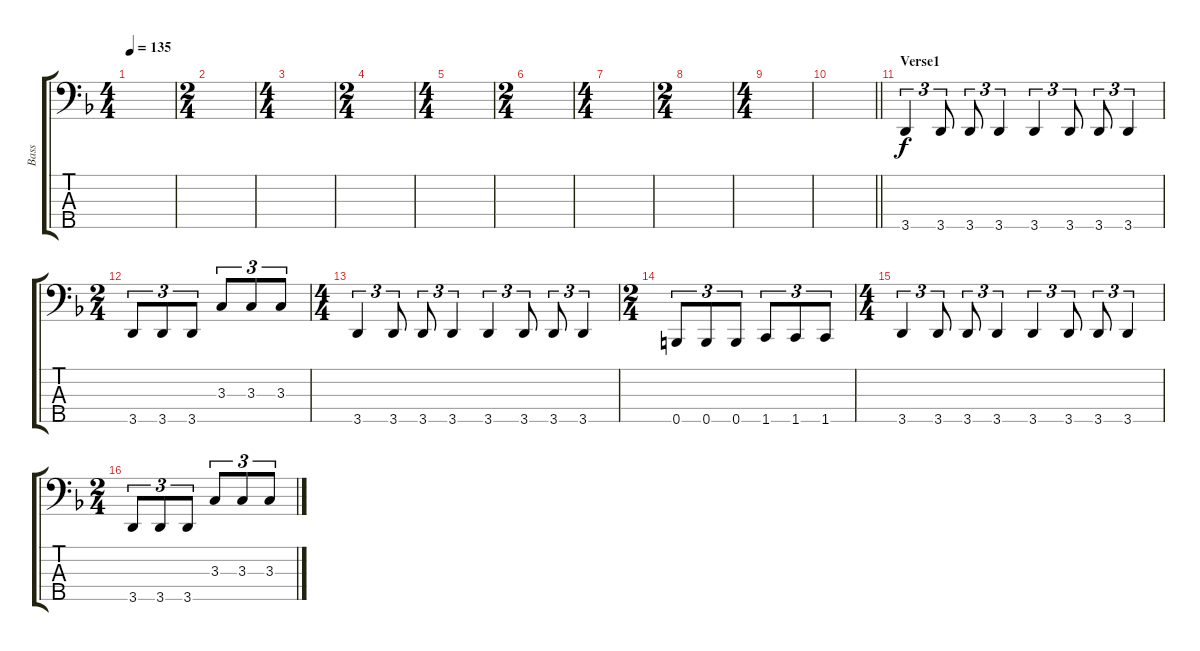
\track ("Bass" "Bass") {instrument electricbassfinger}
\staff {score tabs}
\tuning (G2 D2 A1 E1 B0) {hide}
\ts (4 4)
\tempo 135
\clef f4
\ks dminor
|
\ts (2 4)
|
\ts (4 4)
|
\ts (2 4)
|
\ts (4 4)
|
\ts (2 4)
|
\ts (4 4)
|
\ts (2 4)
|
\ts (4 4)
|
\barLineRight lightlight
|
\section ("" "Verse1")
3.5.4{tu (3 2)} 3.5.8{tu (3 2)} 3.5.8{tu (3 2)} 3.5.4{tu (3 2)} 3.5.4{tu (3 2)} 3.5.8{tu (3 2)} 3.5.8{tu (3 2)} 3.5.4{tu (3 2)} |
\ts (2 4)
3.5.8{tu (3 2)} 3.5.8{tu (3 2)} 3.5.8{tu (3 2)} 3.3.8{tu (3 2)} 3.3.8{tu (3 2)} 3.3.8{tu (3 2)} |
\ts (4 4)
3.5.4{tu (3 2)} 3.5.8{tu (3 2)} 3.5.8{tu (3 2)} 3.5.4{tu (3 2)} 3.5.4{tu (3 2)} 3.5.8{tu (3 2)} 3.5.8{tu (3 2)} 3.5.4{tu (3 2)} |
\ts (2 4)
0.5.8{tu (3 2)} 0.5.8{tu (3 2)} 0.5.8{tu (3 2)} 1.5.8{tu (3 2)} 1.5.8{tu (3 2)} 1.5.8{tu (3 2)} |
\ts (4 4)
3.5.4{tu (3 2)} 3.5.8{tu (3 2)} 3.5.8{tu (3 2)} 3.5.4{tu (3 2)} 3.5.4{tu (3 2)} 3.5.8{tu (3 2)} 3.5.8{tu (3 2)} 3.5.4{tu (3 2)} |
\ts (2 4)
3.5.8{tu (3 2)} 3.5.8{tu (3 2)} 3.5.8{tu (3 2)} 3.3.8{tu (3 2)} 3.3.8{tu (3 2)} 3.3.8{tu (3 2)}
